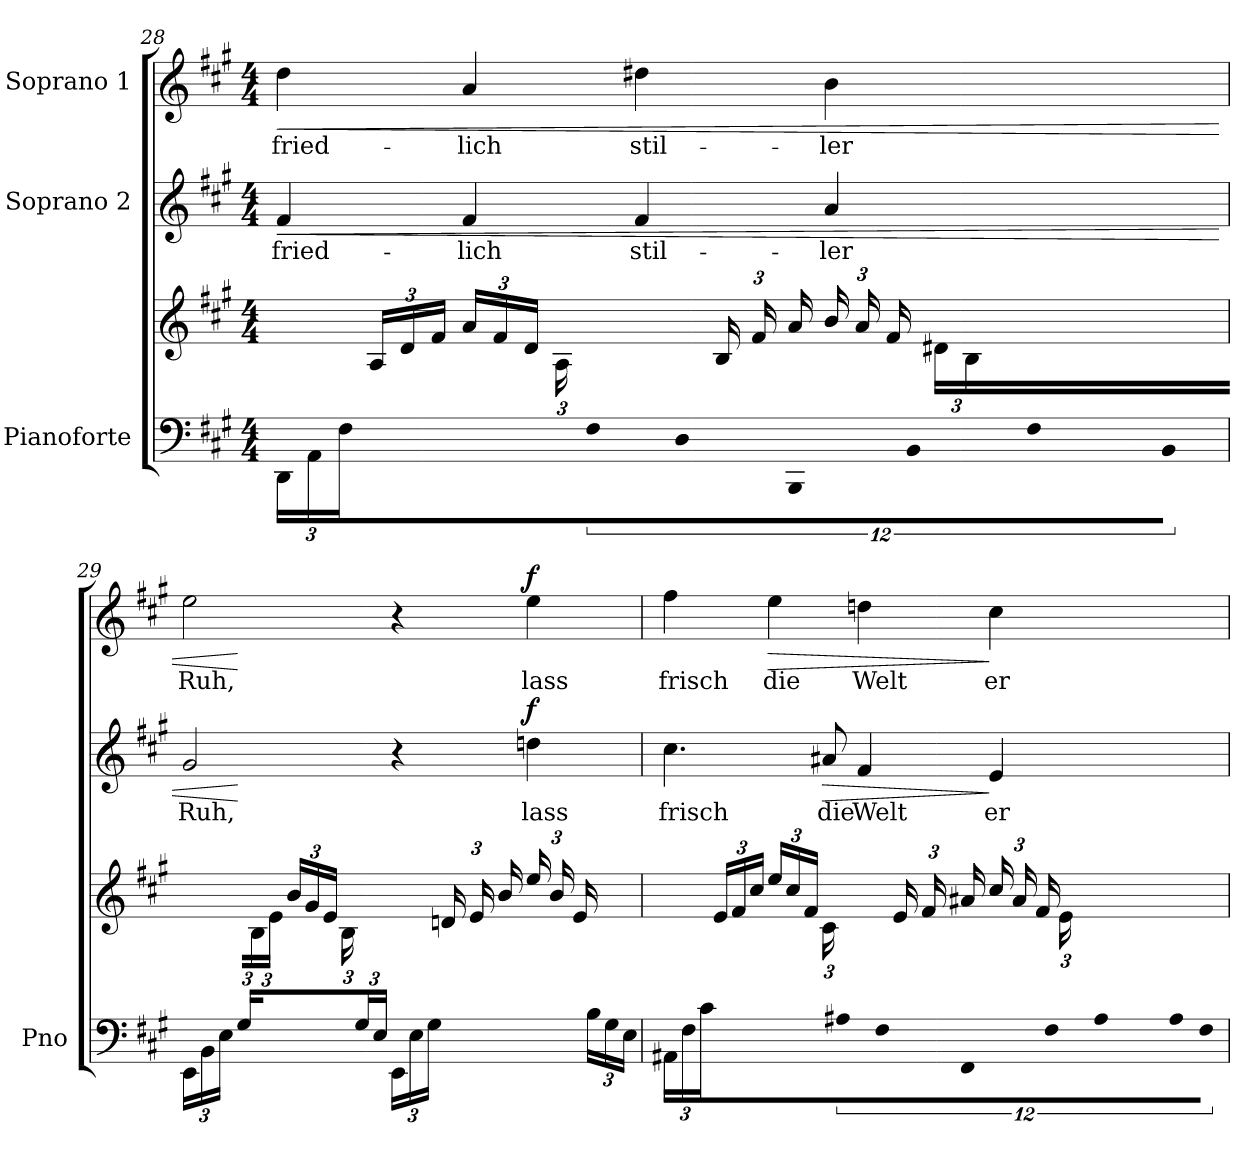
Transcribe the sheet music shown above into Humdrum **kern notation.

**kern	**kern	**kern	**text	**dynam	**kern	**text	**dynam
*part3	*part3	*part2	*part2	*part2	*part1	*part1	*part1
*staff4	*staff3	*staff2	*staff2	*staff2	*staff1	*staff1	*staff1
*I"Pianoforte	*	*I"Soprano 2	*	*	*I"Soprano 1	*	*
*I'Pno	*	*	*	*	*	*	*
!!LO:LB:g=z
*clefF4	*clefG2	*clefG2	*	*	*clefG2	*	*
*k[f#c#g#]	*k[f#c#g#]	*k[f#c#g#]	*	*	*k[f#c#g#]	*	*
*M4/4	*M4/4	*M4/4	*	*	*M4/4	*	*
=28	=28	=28	=28	=28	=28	=28	=28
*^	*	*	*	*	*	*	*
!	!	!	!	!LO:LY:b	!LO:HP:b	!	!LO:LY:b	!LO:HP:b
24DD\LL	1ryy	8ryy	4f#/	fried-	<	4dd\	fried-	<
24AA\	.	.	.	.	.	.	.	.
24F#\JJ	.	.	.	.	.	.	.	.
24%7ryy	.	24A/LL	.	.	.	.	.	.
.	.	24d/	.	.	.	.	.	.
.	.	24f#/JJ	.	.	.	.	.	.
!	!	!	!	!LO:LY:b	!	!	!LO:LY:b	!
.	.	24a/LL	4f#/	-lich	.	4a/	-lich	.
.	.	24f#/	.	.	.	.	.	.
.	.	24d/JJ	.	.	.	.	.	.
*	*	*Xbrackettup	*	*	*	*	*	*
.	.	24A\LL	.	.	.	.	.	.
24F#/	.	24%5ryy	.	.	.	.	.	.
24D/JJ	.	.	.	.	.	.	.	.
!	!	!	!	!LO:LY:b	!	!	!LO:LY:b	!
24BBB\LL	.	.	4f#/	stil-	.	4dd#X\	stil-	.
24BB\	.	.	.	.	.	.	.	.
24F#\JJ	.	.	.	.	.	.	.	.
*	*	*brackettup	*	*	*	*	*	*
3ryy	.	24B/LL	.	.	.	.	.	.
.	.	24f#/	.	.	.	.	.	.
.	.	24a/JJ	.	.	.	.	.	.
!	!	!	!	!LO:LY:b	!	!	!LO:LY:b	!
.	.	24b/LL	4a/	-ler	.	4b\	-ler	.
.	.	24a/	.	.	.	.	.	.
.	.	24f#/JJ	.	.	.	.	.	.
*	*	*Xbrackettup	*	*	*	*	*	*
.	.	24d#X\LL	.	.	.	.	.	.
.	.	24B\	.	.	.	.	.	.
24BB/JJ	.	24ryy	.	.	.	.	.	.
!!LO:LB:g=z
=29	=29	=29	=29	=29	=29	=29	=29	=29
!	!	!	!	!LO:LY:b	!	!	!LO:LY:b	!
*	*	*	*^	*	*	*^	*	*
24EE\LL	1ryy	6ryy	2g#/	8ryy	Ruh,	.	2ee\	8ryy	Ruh,	.
24BB\	.	.	.	.	.	.	.	.	.	.
24E\JJ	.	.	.	.	.	.	.	.	.	.
*Xbrackettup	*	*	*	*	*	*	*	*	*	*
24G#/LL	.	.	.	8ryy	.	[	.	8ryy	.	[
4ryy	.	24B\	.	.	.	.	.	.	.	.
.	.	24e\JJ	.	.	.	.	.	.	.	.
*	*	*brackettup	*	*	*	*	*	*	*	*
.	.	24b/LL	.	4ryy	.	.	.	4ryy	.	.
.	.	24g#/	.	.	.	.	.	.	.	.
.	.	24e/JJ	.	.	.	.	.	.	.	.
*	*	*Xbrackettup	*	*	*	*	*	*	*	*
.	.	24B\LL	.	.	.	.	.	.	.	.
24G#/	.	24%5ryy	.	.	.	.	.	.	.	.
24E/JJ	.	.	.	.	.	.	.	.	.	.
*brackettup	*	*	*	*	*	*	*	*	*	*
24EE\LL	.	.	4r	2ryy	.	.	4r	2ryy	.	.
24E\	.	.	.	.	.	.	.	.	.	.
24G#\JJ	.	.	.	.	.	.	.	.	.	.
*	*	*brackettup	*	*	*	*	*	*	*	*
4ryy	.	24dn/LL	.	.	.	.	.	.	.	.
.	.	24e/	.	.	.	.	.	.	.	.
.	.	24b/JJ	.	.	.	.	.	.	.	.
!	!	!	!	!	!LO:LY:b	!LO:DY:a	!	!	!LO:LY:b	!LO:DY:a
.	.	24ee/LL	4ddn\	.	lass	f	4ee\	.	lass	f
.	.	24b/	.	.	.	.	.	.	.	.
.	.	24e/JJ	.	.	.	.	.	.	.	.
24B\LL	.	8ryy	.	.	.	.	.	.	.	.
24G#\	.	.	.	.	.	.	.	.	.	.
24E\JJ	.	.	.	.	.	.	.	.	.	.
*	*	*	*v	*v	*	*	*	*	*	*
*	*	*	*	*	*	*v	*v	*	*
!!LO:LB:g=z
=30	=30	=30	=30	=30	=30	=30	=30	=30
!	!	!	!	!LO:LY:b	!	!	!LO:LY:b	!
24AA#X\LL	1ryy	8ryy	4.cc#\	frisch	.	4ff#\	frisch	.
24F#\	.	.	.	.	.	.	.	.
24c#\JJ	.	.	.	.	.	.	.	.
24%7ryy	.	24e/LL	.	.	.	.	.	.
.	.	24f#/	.	.	.	.	.	.
.	.	24cc#/JJ	.	.	.	.	.	.
!	!	!	!	!	!	!	!LO:LY:b	!LO:HP:b
.	.	24ee/LL	.	.	.	4ee\	die	>
.	.	24cc#/	.	.	.	.	.	.
.	.	24f#/JJ	.	.	.	.	.	.
*	*	*Xbrackettup	*	*	*	*	*	*
!	!	!	!	!LO:LY:b	!LO:HP:b	!	!	!
.	.	24c#\LL	8a#X/	die	>	.	.	.
24A#X/	.	24%5ryy	.	.	.	.	.	.
24F#/JJ	.	.	.	.	.	.	.	.
!	!	!	!	!LO:LY:b	!	!	!LO:LY:b	!
24FF#\LL	.	.	4f#/	Welt	.	4ddn\	Welt	.
24F#\	.	.	.	.	.	.	.	.
24A#\JJ	.	.	.	.	.	.	.	.
24%7ryy	.	24e/LL	.	.	.	.	.	.
.	.	24f#/	.	.	.	.	.	.
.	.	24a#X/JJ	.	.	.	.	.	.
*	*	*brackettup	*	*	*	*	*	*
!	!	!	!	!LO:LY:b	!	!	!LO:LY:b	!
.	.	24cc#/LL	4e/	er-	]	4cc#\	er-	]
.	.	24a#/	.	.	.	.	.	.
.	.	24f#/JJ	.	.	.	.	.	.
*	*	*Xbrackettup	*	*	*	*	*	*
.	.	24e\LL	.	.	.	.	.	.
24A#/	.	12ryy	.	.	.	.	.	.
24F#/JJ	.	.	.	.	.	.	.	.
*v	*v	*	*	*	*	*	*	*
=	=	=	=	=	=	=	=
*-	*-	*-	*-	*-	*-	*-	*-
